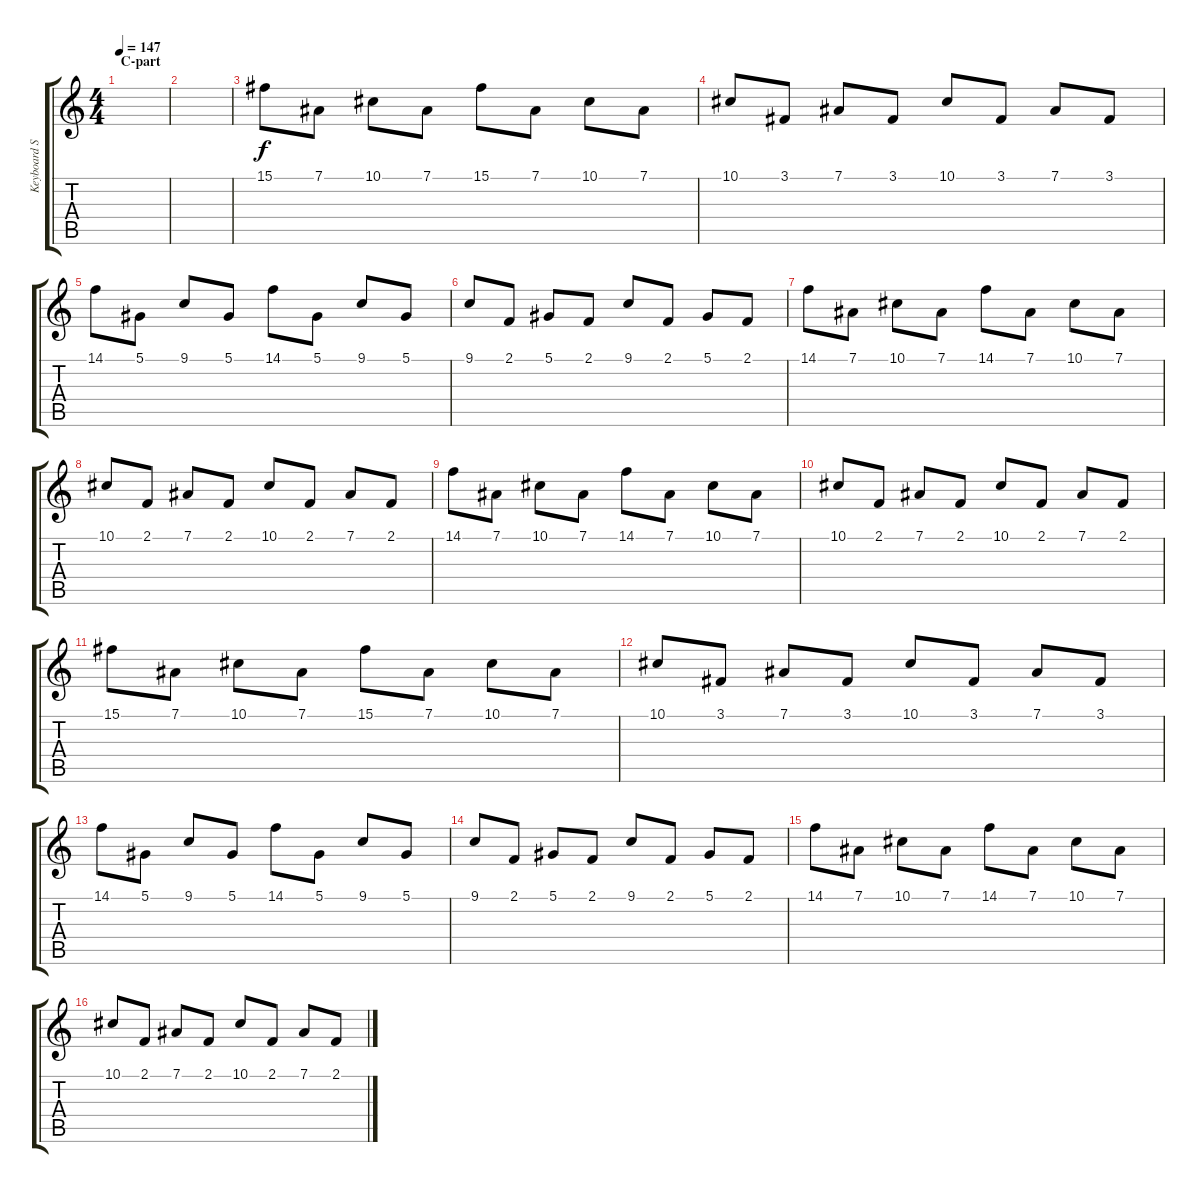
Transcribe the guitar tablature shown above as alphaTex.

\track ("Keyboard SOLO" "Keyboard S") {instrument pizzicatostrings}
\staff {score tabs}
\tuning (Eb4 Bb3 Gb3 Db3 Ab2 Eb2) {hide}
\ts (4 4)
\section ("" "C-part")
\tempo 147
\clef g2
\ks c
|
|
15.1.8 7.1.8 10.1.8 7.1.8 15.1.8 7.1.8 10.1.8 7.1.8 |
10.1.8 3.1.8 7.1.8 3.1.8 10.1.8 3.1.8 7.1.8 3.1.8 |
14.1.8 5.1.8 9.1.8 5.1.8 14.1.8 5.1.8 9.1.8 5.1.8 |
9.1.8 2.1.8 5.1.8 2.1.8 9.1.8 2.1.8 5.1.8 2.1.8 |
14.1.8 7.1.8 10.1.8 7.1.8 14.1.8 7.1.8 10.1.8 7.1.8 |
10.1.8 2.1.8 7.1.8 2.1.8 10.1.8 2.1.8 7.1.8 2.1.8 |
14.1.8 7.1.8 10.1.8 7.1.8 14.1.8 7.1.8 10.1.8 7.1.8 |
10.1.8 2.1.8 7.1.8 2.1.8 10.1.8 2.1.8 7.1.8 2.1.8 |
15.1.8 7.1.8 10.1.8 7.1.8 15.1.8 7.1.8 10.1.8 7.1.8 |
10.1.8 3.1.8 7.1.8 3.1.8 10.1.8 3.1.8 7.1.8 3.1.8 |
14.1.8 5.1.8 9.1.8 5.1.8 14.1.8 5.1.8 9.1.8 5.1.8 |
9.1.8 2.1.8 5.1.8 2.1.8 9.1.8 2.1.8 5.1.8 2.1.8 |
14.1.8 7.1.8 10.1.8 7.1.8 14.1.8 7.1.8 10.1.8 7.1.8 |
10.1.8 2.1.8 7.1.8 2.1.8 10.1.8 2.1.8 7.1.8 2.1.8
